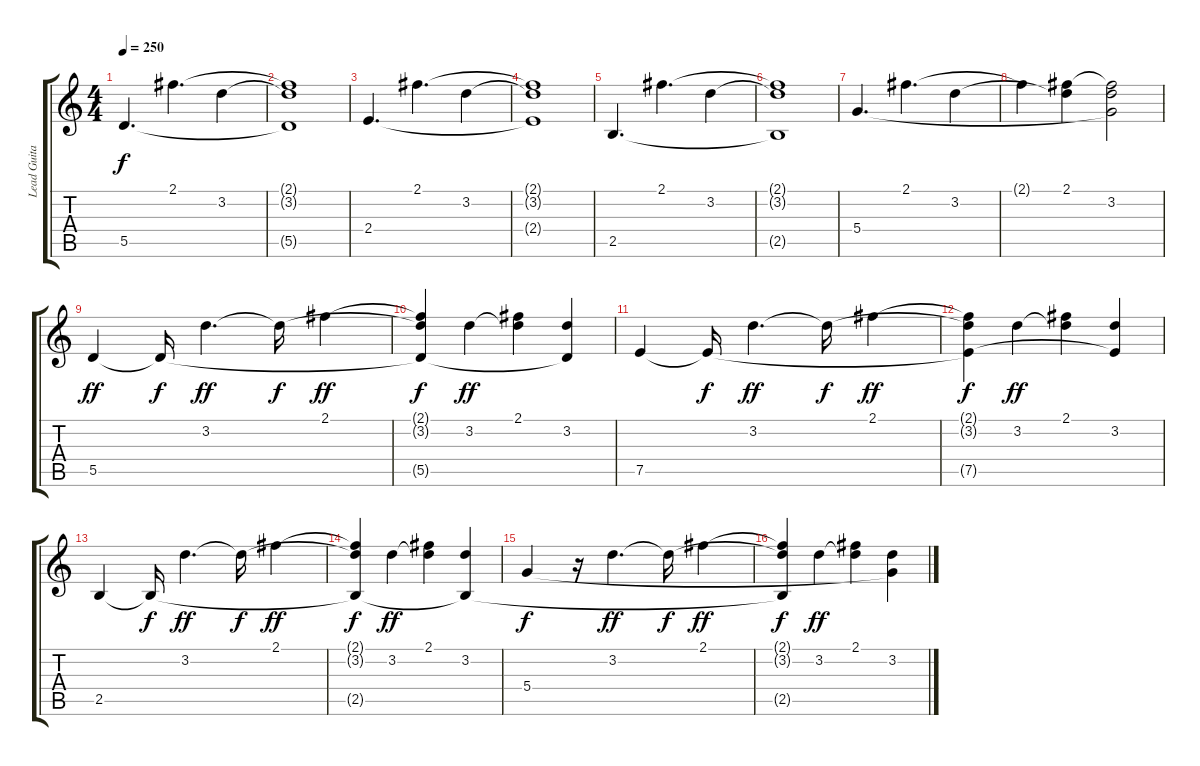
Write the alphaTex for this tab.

\track ("Lead Guitar" "Lead Guita") {instrument electricguitarjazz}
\staff {score tabs}
\tuning (E4 B3 G3 D3 A2 E2) {hide}
\ts (4 4)
\tempo 250
\clef g2
\ks c
5.5.4{d dy f} 2.1.4{d} 3.2.4 |
(2.1{t} 3.2{t} 5.5{t}).1 |
2.4.4{d} 2.1.4{d} 3.2.4 |
(2.1{t} 3.2{t} 2.4{t}).1 |
2.5.4{d} 2.1.4{d} 3.2.4 |
(2.1{t} 3.2{t} 2.5{t}).1 |
5.4.4{d} 2.1.4{d} 3.2.4 |
2.1{t}.4 (2.1 3.2{t}).4 (2.1{t} 3.2 5.4{t}).2 |
5.5.4{dy ff} 5.5{t}.16{dy f} 3.2.4{d dy ff} 3.2{t}.16{dy f} 2.1.4{dy ff} |
(2.1{t} 3.2{t} 5.5{t}).4{dy f} 3.2.4{dy ff} (2.1 3.2{t}).4 (3.2 5.5{t}).4 |
7.5.4 7.5{t}.16{dy f} 3.2.4{d dy ff} 3.2{t}.16{dy f} 2.1.4{dy ff} |
(2.1{t} 3.2{t} 7.5{t}).4{dy f} 3.2.4{dy ff} (2.1 3.2{t}).4 (3.2 7.5{t}).4 |
2.5.4 2.5{t}.16{dy f} 3.2.4{d dy ff} 3.2{t}.16{dy f} 2.1.4{dy ff} |
(2.1{t} 3.2{t} 2.5{t}).4{dy f} 3.2.4{dy ff} (2.1 3.2{t}).4 (3.2 2.5{t}).4 |
5.4.4{dy f} r.16 3.2.4{d dy ff} 3.2{t}.16{dy f} 2.1.4{dy ff} |
(2.1{t} 3.2{t} 2.5{t}).4{dy f} 3.2.4{dy ff} (2.1 3.2{t}).4 (3.2 5.4{t}).4
